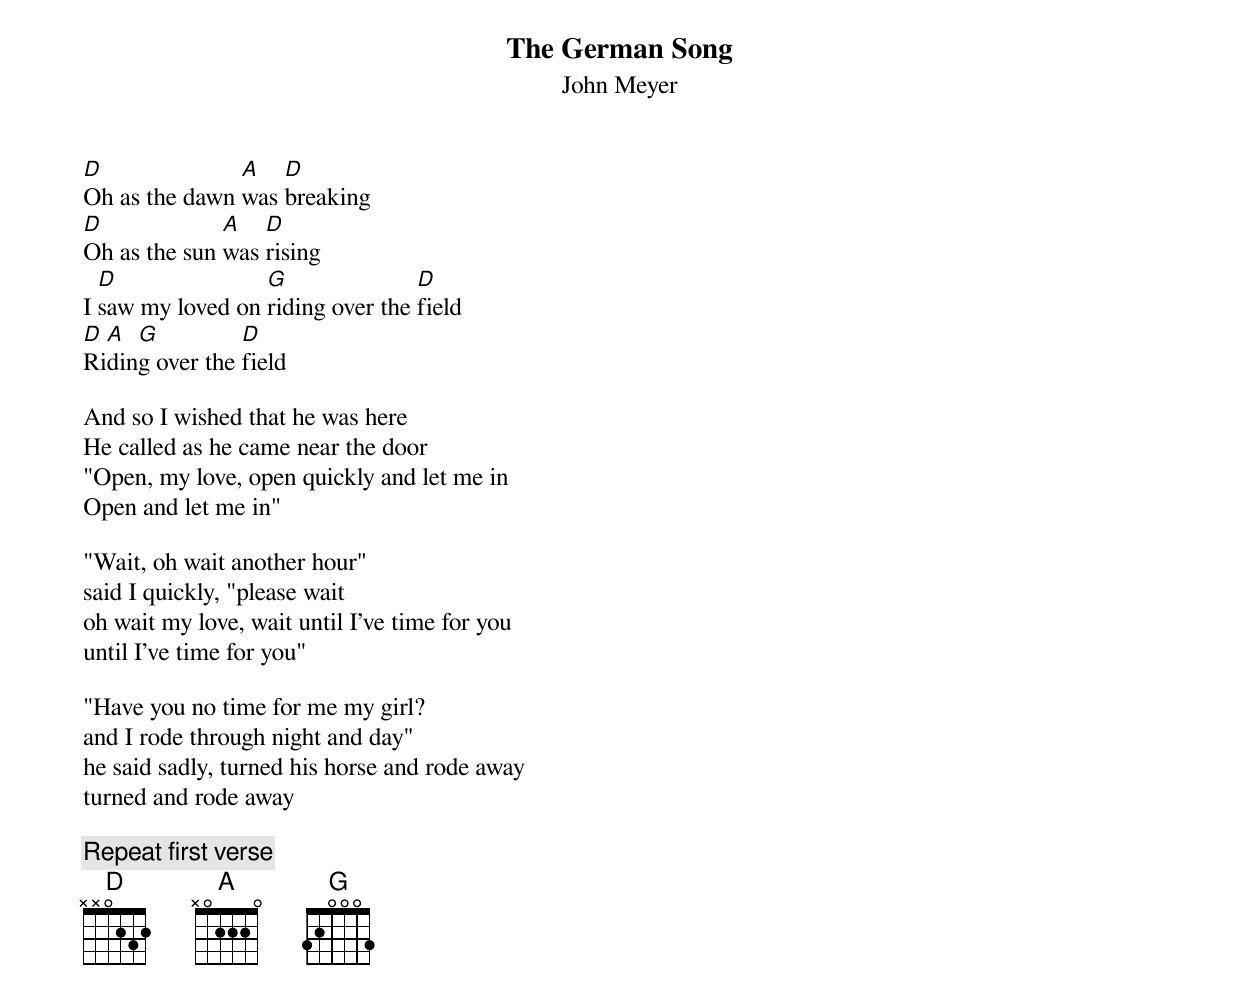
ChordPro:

{t:The German Song}
{st:John Meyer}

[D]Oh as the dawn [A]was [D]breaking
[D]Oh as the sun [A]was [D]rising
I [D]saw my loved on [G]riding over the [D]field
[D]Ri[A]din[G]g over the [D]field

And so I wished that he was here
He called as he came near the door
"Open, my love, open quickly and let me in
Open and let me in"

"Wait, oh wait another hour"
said I quickly, "please wait
oh wait my love, wait until I've time for you
until I've time for you"

"Have you no time for me my girl?
and I rode through night and day"
he said sadly, turned his horse and rode away
turned and rode away

{c:Repeat first verse}
